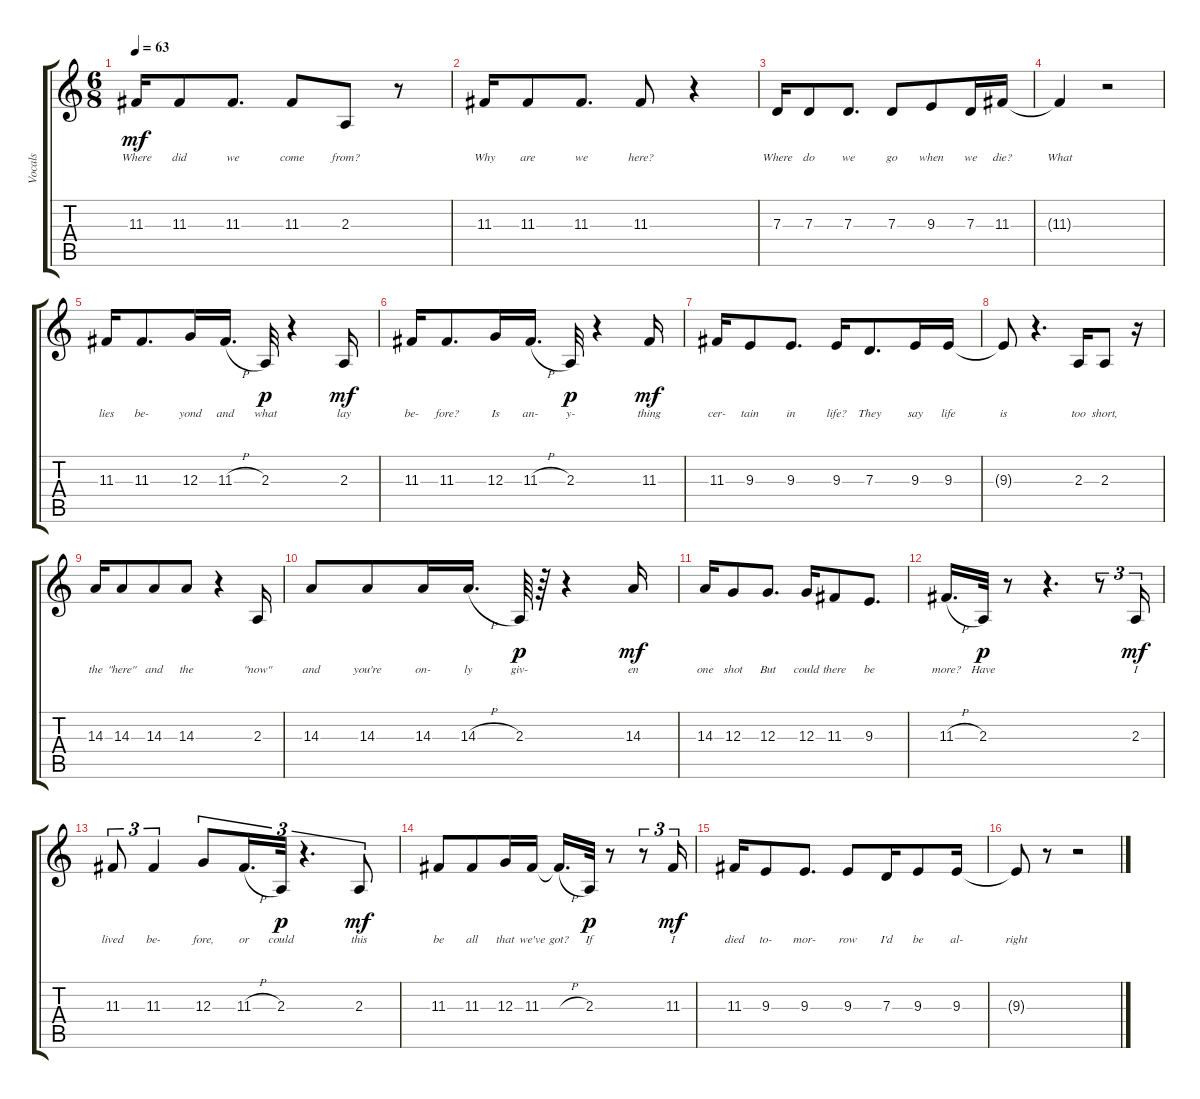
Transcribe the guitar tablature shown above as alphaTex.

\track ("Vocals" "Vocals") {instrument frenchhorn}
\staff {score tabs}
\tuning (E4 B3 G3 D3 A2 E2) {hide}
\ts (6 8)
\tempo 63
\clef g2
\ks c
11.3.16{lyrics (0 "Where") lyrics (1 "") lyrics (2 "") lyrics (3 "") lyrics (4 "") dy mf instrument frenchhorn} 11.3.8{lyrics (0 "did") lyrics (1 "") lyrics (2 "") lyrics (3 "") lyrics (4 "")} 11.3.8{d lyrics (0 "we") lyrics (1 "") lyrics (2 "") lyrics (3 "") lyrics (4 "")} 11.3.8{lyrics (0 "come") lyrics (1 "") lyrics (2 "") lyrics (3 "") lyrics (4 "")} 2.3.8{lyrics (0 "from?") lyrics (1 "") lyrics (2 "") lyrics (3 "") lyrics (4 "")} r.8 |
11.3.16{lyrics (0 "Why") lyrics (1 "") lyrics (2 "") lyrics (3 "") lyrics (4 "")} 11.3.8{lyrics (0 "are") lyrics (1 "") lyrics (2 "") lyrics (3 "") lyrics (4 "")} 11.3.8{d lyrics (0 "we") lyrics (1 "") lyrics (2 "") lyrics (3 "") lyrics (4 "")} 11.3.8{lyrics (0 "here?") lyrics (1 "") lyrics (2 "") lyrics (3 "") lyrics (4 "")} r.4 |
7.3.16{lyrics (0 "Where") lyrics (1 "") lyrics (2 "") lyrics (3 "") lyrics (4 "")} 7.3.8{lyrics (0 "do") lyrics (1 "") lyrics (2 "") lyrics (3 "") lyrics (4 "")} 7.3.8{d lyrics (0 "we") lyrics (1 "") lyrics (2 "") lyrics (3 "") lyrics (4 "")} 7.3.8{lyrics (0 "go") lyrics (1 "") lyrics (2 "") lyrics (3 "") lyrics (4 "")} 9.3.8{lyrics (0 "when") lyrics (1 "") lyrics (2 "") lyrics (3 "") lyrics (4 "")} 7.3.16{lyrics (0 "we") lyrics (1 "") lyrics (2 "") lyrics (3 "") lyrics (4 "")} 11.3.16{lyrics (0 "die?") lyrics (1 "") lyrics (2 "") lyrics (3 "") lyrics (4 "")} |
11.3{t}.4{lyrics (0 "What") lyrics (1 "") lyrics (2 "") lyrics (3 "") lyrics (4 "")} r.2 |
11.3.16{lyrics (0 "lies") lyrics (1 "") lyrics (2 "") lyrics (3 "") lyrics (4 "")} 11.3.8{d lyrics (0 "be-") lyrics (1 "") lyrics (2 "") lyrics (3 "") lyrics (4 "")} 12.3.16{lyrics (0 "yond") lyrics (1 "") lyrics (2 "") lyrics (3 "") lyrics (4 "")} 11.3{h}.16{d lyrics (0 "and") lyrics (1 "") lyrics (2 "") lyrics (3 "") lyrics (4 "")} 2.3.32{lyrics (0 "what") lyrics (1 "") lyrics (2 "") lyrics (3 "") lyrics (4 "") dy p} r.4 2.3.16{lyrics (0 "lay") lyrics (1 "") lyrics (2 "") lyrics (3 "") lyrics (4 "") dy mf} |
11.3.16{lyrics (0 "be-") lyrics (1 "") lyrics (2 "") lyrics (3 "") lyrics (4 "")} 11.3.8{d lyrics (0 "fore?") lyrics (1 "") lyrics (2 "") lyrics (3 "") lyrics (4 "")} 12.3.16{lyrics (0 "Is") lyrics (1 "") lyrics (2 "") lyrics (3 "") lyrics (4 "")} 11.3{h}.16{d lyrics (0 "an-") lyrics (1 "") lyrics (2 "") lyrics (3 "") lyrics (4 "")} 2.3.32{lyrics (0 "y-") lyrics (1 "") lyrics (2 "") lyrics (3 "") lyrics (4 "") dy p} r.4 11.3.16{lyrics (0 "thing") lyrics (1 "") lyrics (2 "") lyrics (3 "") lyrics (4 "") dy mf} |
11.3.16{lyrics (0 "cer-") lyrics (1 "") lyrics (2 "") lyrics (3 "") lyrics (4 "")} 9.3.8{lyrics (0 "tain") lyrics (1 "") lyrics (2 "") lyrics (3 "") lyrics (4 "")} 9.3.8{d lyrics (0 "in") lyrics (1 "") lyrics (2 "") lyrics (3 "") lyrics (4 "")} 9.3.16{lyrics (0 "life?") lyrics (1 "") lyrics (2 "") lyrics (3 "") lyrics (4 "")} 7.3.8{d lyrics (0 "They") lyrics (1 "") lyrics (2 "") lyrics (3 "") lyrics (4 "")} 9.3.16{lyrics (0 "say") lyrics (1 "") lyrics (2 "") lyrics (3 "") lyrics (4 "")} 9.3.16{lyrics (0 "life") lyrics (1 "") lyrics (2 "") lyrics (3 "") lyrics (4 "")} |
9.3{t}.8{lyrics (0 "is") lyrics (1 "") lyrics (2 "") lyrics (3 "") lyrics (4 "")} r.4{d} 2.3.16{lyrics (0 "too") lyrics (1 "") lyrics (2 "") lyrics (3 "") lyrics (4 "")} 2.3.8{lyrics (0 "short,") lyrics (1 "") lyrics (2 "") lyrics (3 "") lyrics (4 "")} r.16 |
14.3.16{lyrics (0 "the") lyrics (1 "") lyrics (2 "") lyrics (3 "") lyrics (4 "")} 14.3.8{lyrics (0 "\"here\"") lyrics (1 "") lyrics (2 "") lyrics (3 "") lyrics (4 "")} 14.3.8{lyrics (0 "and") lyrics (1 "") lyrics (2 "") lyrics (3 "") lyrics (4 "")} 14.3.8{lyrics (0 "the") lyrics (1 "") lyrics (2 "") lyrics (3 "") lyrics (4 "")} r.4 2.3.16{lyrics (0 "\"now\"") lyrics (1 "") lyrics (2 "") lyrics (3 "") lyrics (4 "")} |
14.3.8{lyrics (0 "and") lyrics (1 "") lyrics (2 "") lyrics (3 "") lyrics (4 "")} 14.3.8{lyrics (0 "you're") lyrics (1 "") lyrics (2 "") lyrics (3 "") lyrics (4 "")} 14.3.16{lyrics (0 "on-") lyrics (1 "") lyrics (2 "") lyrics (3 "") lyrics (4 "")} 14.3{h}.16{d lyrics (0 "ly") lyrics (1 "") lyrics (2 "") lyrics (3 "") lyrics (4 "")} 2.3.64{lyrics (0 "giv-") lyrics (1 "") lyrics (2 "") lyrics (3 "") lyrics (4 "") dy p} r.64 r.4 14.3.16{lyrics (0 "en") lyrics (1 "") lyrics (2 "") lyrics (3 "") lyrics (4 "") dy mf} |
14.3.16{lyrics (0 "one") lyrics (1 "") lyrics (2 "") lyrics (3 "") lyrics (4 "")} 12.3.8{lyrics (0 "shot") lyrics (1 "") lyrics (2 "") lyrics (3 "") lyrics (4 "")} 12.3.8{d lyrics (0 "But") lyrics (1 "") lyrics (2 "") lyrics (3 "") lyrics (4 "")} 12.3.16{lyrics (0 "could") lyrics (1 "") lyrics (2 "") lyrics (3 "") lyrics (4 "")} 11.3.8{lyrics (0 "there") lyrics (1 "") lyrics (2 "") lyrics (3 "") lyrics (4 "")} 9.3.8{d lyrics (0 "be") lyrics (1 "") lyrics (2 "") lyrics (3 "") lyrics (4 "")} |
11.3{h}.16{d lyrics (0 "more?") lyrics (1 "") lyrics (2 "") lyrics (3 "") lyrics (4 "")} 2.3.32{lyrics (0 "Have") lyrics (1 "") lyrics (2 "") lyrics (3 "") lyrics (4 "") dy p} r.8 r.4{d} r.8{tu (3 2)} 2.3.16{tu (3 2) lyrics (0 "I") lyrics (1 "") lyrics (2 "") lyrics (3 "") lyrics (4 "") dy mf} |
11.3.8{tu (3 2) lyrics (0 "lived") lyrics (1 "") lyrics (2 "") lyrics (3 "") lyrics (4 "")} 11.3.4{tu (3 2) lyrics (0 "be-") lyrics (1 "") lyrics (2 "") lyrics (3 "") lyrics (4 "")} 12.3.8{tu (3 2) lyrics (0 "fore,") lyrics (1 "") lyrics (2 "") lyrics (3 "") lyrics (4 "")} 11.3{h}.16{d tu (3 2) lyrics (0 "or") lyrics (1 "") lyrics (2 "") lyrics (3 "") lyrics (4 "")} 2.3.32{tu (3 2) lyrics (0 "could") lyrics (1 "") lyrics (2 "") lyrics (3 "") lyrics (4 "") dy p} r.4{d tu (3 2)} 2.3.8{tu (3 2) lyrics (0 "this") lyrics (1 "") lyrics (2 "") lyrics (3 "") lyrics (4 "") dy mf} |
11.3.8{lyrics (0 "be") lyrics (1 "") lyrics (2 "") lyrics (3 "") lyrics (4 "")} 11.3.8{lyrics (0 "all") lyrics (1 "") lyrics (2 "") lyrics (3 "") lyrics (4 "")} 12.3.16{lyrics (0 "that") lyrics (1 "") lyrics (2 "") lyrics (3 "") lyrics (4 "")} 11.3.16{lyrics (0 "we've") lyrics (1 "") lyrics (2 "") lyrics (3 "") lyrics (4 "")} 11.3{h t}.16{d lyrics (0 "got?") lyrics (1 "") lyrics (2 "") lyrics (3 "") lyrics (4 "")} 2.3.32{lyrics (0 "If") lyrics (1 "") lyrics (2 "") lyrics (3 "") lyrics (4 "") dy p} r.8 r.8{tu (3 2)} 11.3.16{tu (3 2) lyrics (0 "I") lyrics (1 "") lyrics (2 "") lyrics (3 "") lyrics (4 "") dy mf} |
11.3.16{lyrics (0 "died") lyrics (1 "") lyrics (2 "") lyrics (3 "") lyrics (4 "")} 9.3.8{lyrics (0 "to-") lyrics (1 "") lyrics (2 "") lyrics (3 "") lyrics (4 "")} 9.3.8{d lyrics (0 "mor-") lyrics (1 "") lyrics (2 "") lyrics (3 "") lyrics (4 "")} 9.3.8{lyrics (0 "row") lyrics (1 "") lyrics (2 "") lyrics (3 "") lyrics (4 "")} 7.3.16{lyrics (0 "I'd") lyrics (1 "") lyrics (2 "") lyrics (3 "") lyrics (4 "")} 9.3.8{lyrics (0 "be") lyrics (1 "") lyrics (2 "") lyrics (3 "") lyrics (4 "")} 9.3.16{lyrics (0 "al-") lyrics (1 "") lyrics (2 "") lyrics (3 "") lyrics (4 "")} |
9.3{t}.8{lyrics (0 "right") lyrics (1 "") lyrics (2 "") lyrics (3 "") lyrics (4 "")} r.8 r.2
